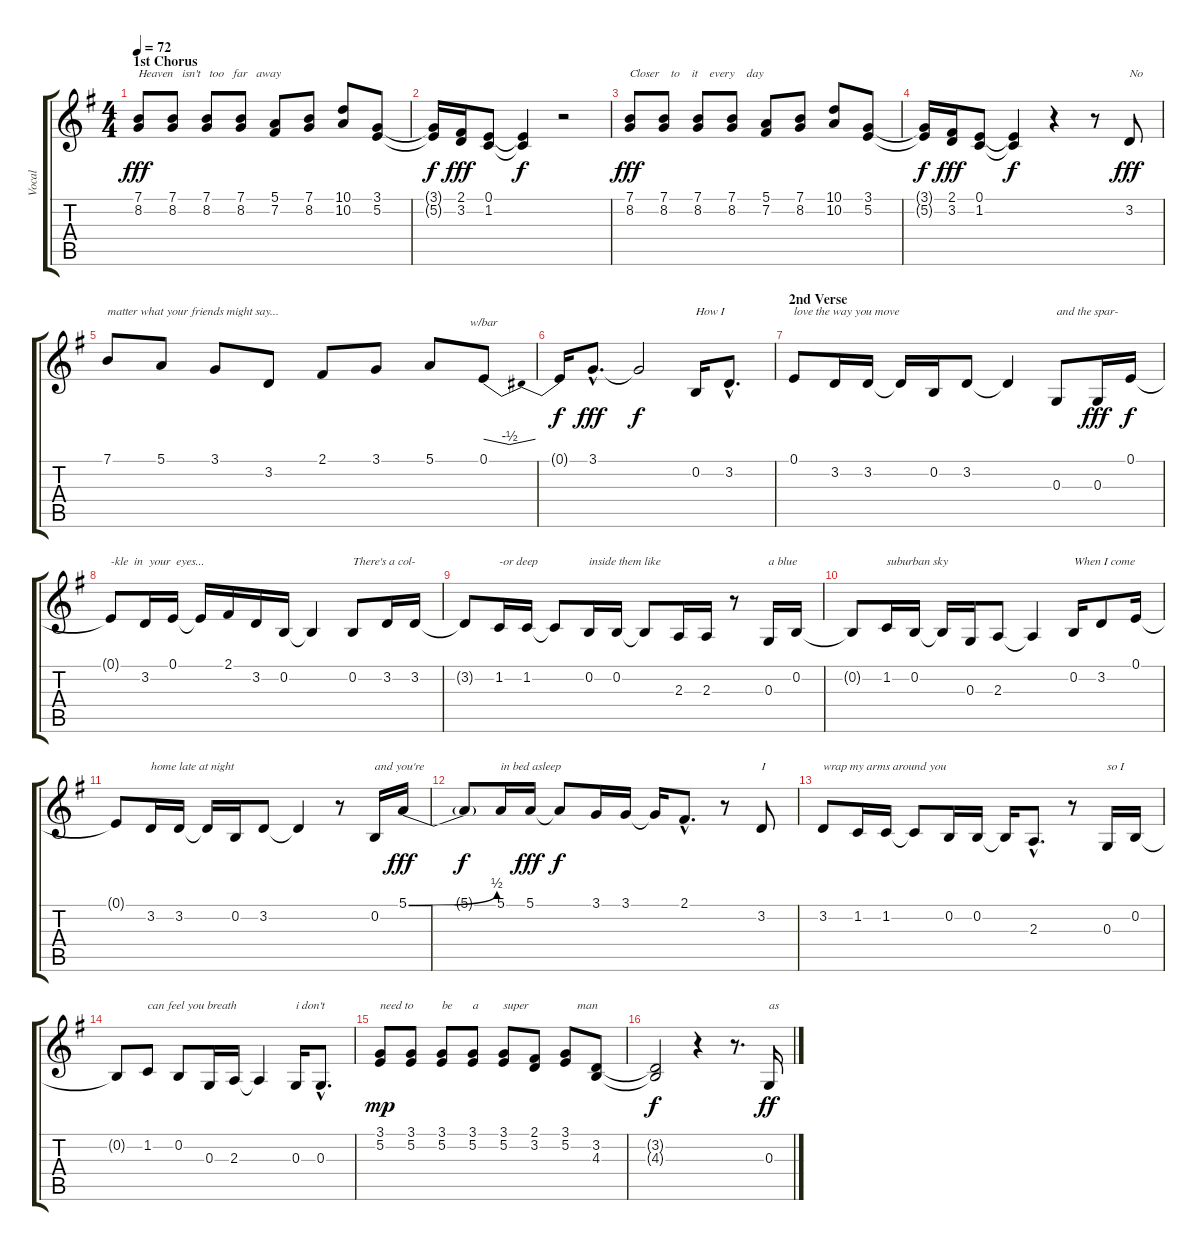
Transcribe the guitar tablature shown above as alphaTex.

\track ("Vocal" "Vocal") {instrument violin}
\staff {score tabs}
\tuning (E4 B3 G3 D3 A2 E2) {hide}
\ts (4 4)
\section ("" "1st Chorus")
\tempo 72
\clef g2
\ks g
(7.1 8.2).8{txt "Heaven   isn't   too   far   away" dy fff} (7.1 8.2).8 (7.1 8.2).8 (7.1 8.2).8 (5.1 7.2).8 (7.1 8.2).8 (10.1 10.2).8 (3.1 5.2).8 |
(3.1{t} 5.2{t}).16{dy f} (2.1 3.2).16{dy fff} (0.1 1.2).8 (0.1{t} 1.2{t}).4{dy f} r.2 |
(7.1 8.2).8{txt "Closer    to    it    every    day" dy fff} (7.1 8.2).8 (7.1 8.2).8 (7.1 8.2).8 (5.1 7.2).8 (7.1 8.2).8 (10.1 10.2).8 (3.1 5.2).8 |
(3.1{t} 5.2{t}).16{dy f} (2.1 3.2).16{dy fff} (0.1 1.2).8 (0.1{t} 1.2{t}).4{dy f} r.4 r.8 3.2.8{txt "No" dy fff} |
7.1.8{txt "matter what your friends might say..."} 5.1.8 3.1.8 3.2.8 2.1.8 3.1.8 5.1.8 0.1.8{tbe (dip default 0 0 30 -2 60 0)} |
0.1{t}.16{dy f} 3.1{hac}.8{d dy fff} 3.1{t}.2{dy f} 0.2.16{txt "How I"} 3.2{hac}.8{d} |
\section ("" "2nd Verse")
0.1.8{txt "love the way you move"} 3.2.16 3.2.16 3.2{t}.16 0.2.16 3.2.8 3.2{t}.4 0.3.8{txt "and the spar-"} 0.3.16{dy fff} 0.1.16{dy f} |
0.1{t}.8{txt "-kle  in  your  eyes..."} 3.2.16 0.1.16 0.1{t}.16 2.1.16 3.2.16 0.2.16 0.2{t}.4 0.2.8{txt "There's a col-"} 3.2.16 3.2.16 |
3.2{t}.8 1.2.16{txt "-or deep"} 1.2.16 1.2{t}.8 0.2.16{txt "inside them like"} 0.2.16 0.2{t}.8 2.3.16 2.3.16 r.8 0.3.16{txt "a blue"} 0.2.16 |
0.2{t}.8 1.2.16{txt "suburban sky"} 0.2.16 0.2{t}.16 0.3.16 2.3.8 2.3{t}.4 0.2.16{txt "When I come"} 3.2.8 0.1.16 |
0.1{t}.8 3.2.16{txt "home late at night"} 3.2.16 3.2{t}.16 0.2.16 3.2.8 3.2{t}.4 r.8 0.2.16{txt "and you're"} 5.1{be (bend 0 0 60 2)}.16{dy fff} |
5.1{t}.8{dy f} 5.1.16{txt "in bed asleep"} 5.1.16{dy fff} 5.1{t}.8{dy f} 3.1.16 3.1.16 3.1{t}.16 2.1{hac}.8{d} r.8 3.2.8{txt "I"} |
3.2.8{txt "wrap my arms around you"} 1.2.16 1.2.16 1.2{t}.8 0.2.16 0.2.16 0.2{t}.16 2.3{hac}.8{d} r.8 0.3.16{txt "so I"} 0.2.16 |
0.2{t}.8 1.2.8{txt "can feel you breath"} 0.2.8 0.3.16 2.3.16 2.3{t}.4 0.3.16{txt "i don't"} 0.3{hac}.8{d} |
(3.1 5.2).8{txt "need to" dy mp} (3.1 5.2).8 (3.1 5.2).8{txt "be"} (3.1 5.2).8{txt "a"} (3.1 5.2).8{txt "super"} (2.1 3.2).8 (3.1 5.2).8{txt "    man"} (3.2 4.3).8 |
(3.2{t} 4.3{t}).2{dy f} r.4 r.8{d} 0.3.16{txt "as" dy ff}
